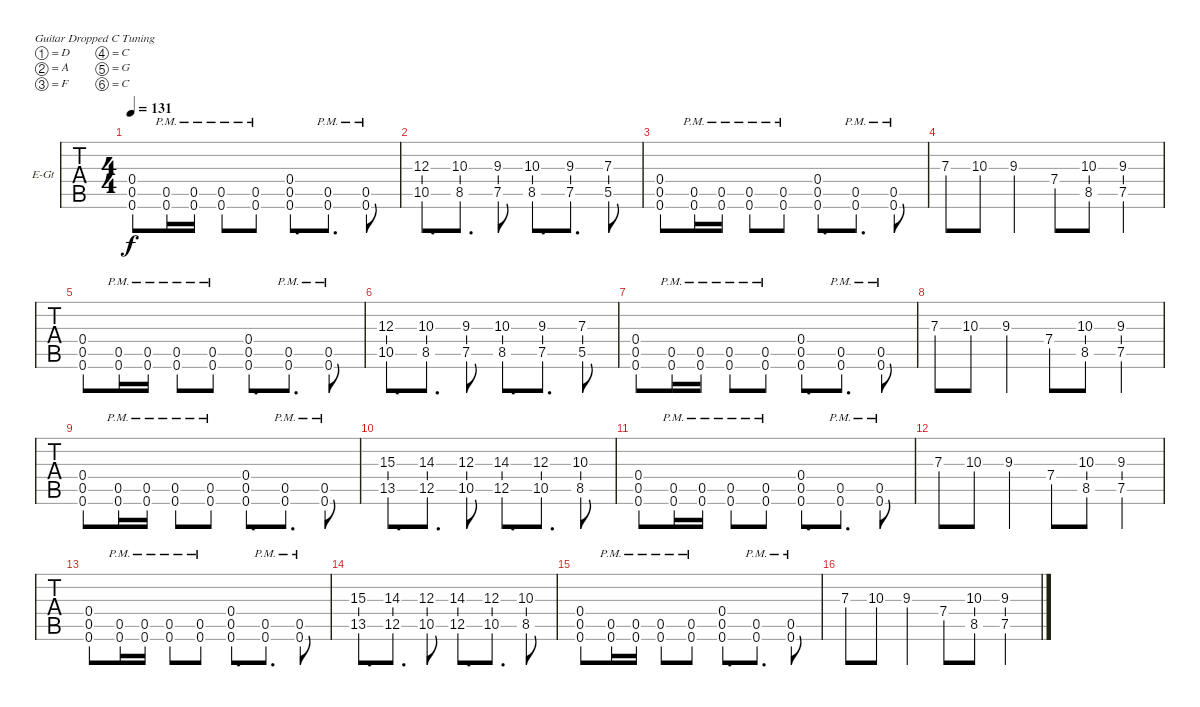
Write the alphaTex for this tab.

\bracketExtendMode groupsimilarinstruments
\firstSystemTrackNameOrientation horizontal
\otherSystemsTrackNameOrientation horizontal
\track ("Track 2" "E-Gt") {instrument distortionguitar}
\staff {tabs}
\tuning (D4 A3 F3 C3 G2 C2)
\ts (4 4)
\tempo 131
\clef g2
\ks c
(0.4 0.5 0.6).8{dy f} (0.5{pm} 0.6{pm}).16 (0.5{pm} 0.6{pm}).16 (0.5{pm} 0.6{pm}).8 (0.5{pm} 0.6{pm}).8 (0.4 0.5 0.6).8{d} (0.5{pm} 0.6{pm}).8{d} (0.5{pm} 0.6{pm}).8 |
(12.3 10.5).8{d} (10.3 8.5).8{d} (9.3 7.5).8 (10.3 8.5).8{d} (9.3 7.5).8{d} (7.3 5.5).8 |
(0.4 0.5 0.6).8 (0.5{pm} 0.6{pm}).16 (0.5{pm} 0.6{pm}).16 (0.5{pm} 0.6{pm}).8 (0.5{pm} 0.6{pm}).8 (0.4 0.5 0.6).8{d} (0.5{pm} 0.6{pm}).8{d} (0.5{pm} 0.6{pm}).8 |
7.3.8 10.3.8 9.3.4 7.4.8 (10.3 8.5).8 (9.3 7.5).4 |
(0.4 0.5 0.6).8 (0.5{pm} 0.6{pm}).16 (0.5{pm} 0.6{pm}).16 (0.5{pm} 0.6{pm}).8 (0.5{pm} 0.6{pm}).8 (0.4 0.5 0.6).8{d} (0.5{pm} 0.6{pm}).8{d} (0.5{pm} 0.6{pm}).8 |
(12.3 10.5).8{d} (10.3 8.5).8{d} (9.3 7.5).8 (10.3 8.5).8{d} (9.3 7.5).8{d} (7.3 5.5).8 |
(0.4 0.5 0.6).8 (0.5{pm} 0.6{pm}).16 (0.5{pm} 0.6{pm}).16 (0.5{pm} 0.6{pm}).8 (0.5{pm} 0.6{pm}).8 (0.4 0.5 0.6).8{d} (0.5{pm} 0.6{pm}).8{d} (0.5{pm} 0.6{pm}).8 |
7.3.8 10.3.8 9.3.4 7.4.8 (10.3 8.5).8 (9.3 7.5).4 |
(0.4 0.5 0.6).8 (0.5{pm} 0.6{pm}).16 (0.5{pm} 0.6{pm}).16 (0.5{pm} 0.6{pm}).8 (0.5{pm} 0.6{pm}).8 (0.4 0.5 0.6).8{d} (0.5{pm} 0.6{pm}).8{d} (0.5{pm} 0.6{pm}).8 |
(15.3 13.5).8{d} (14.3 12.5).8{d} (12.3 10.5).8 (14.3 12.5).8{d} (12.3 10.5).8{d} (10.3 8.5).8 |
(0.4 0.5 0.6).8 (0.5{pm} 0.6{pm}).16 (0.5{pm} 0.6{pm}).16 (0.5{pm} 0.6{pm}).8 (0.5{pm} 0.6{pm}).8 (0.4 0.5 0.6).8{d} (0.5{pm} 0.6{pm}).8{d} (0.5{pm} 0.6{pm}).8 |
7.3.8 10.3.8 9.3.4 7.4.8 (10.3 8.5).8 (9.3 7.5).4 |
(0.4 0.5 0.6).8 (0.5{pm} 0.6{pm}).16 (0.5{pm} 0.6{pm}).16 (0.5{pm} 0.6{pm}).8 (0.5{pm} 0.6{pm}).8 (0.4 0.5 0.6).8{d} (0.5{pm} 0.6{pm}).8{d} (0.5{pm} 0.6{pm}).8 |
(15.3 13.5).8{d} (14.3 12.5).8{d} (12.3 10.5).8 (14.3 12.5).8{d} (12.3 10.5).8{d} (10.3 8.5).8 |
(0.4 0.5 0.6).8 (0.5{pm} 0.6{pm}).16 (0.5{pm} 0.6{pm}).16 (0.5{pm} 0.6{pm}).8 (0.5{pm} 0.6{pm}).8 (0.4 0.5 0.6).8{d} (0.5{pm} 0.6{pm}).8{d} (0.5{pm} 0.6{pm}).8 |
7.3.8 10.3.8 9.3.4 7.4.8 (10.3 8.5).8 (9.3 7.5).4
